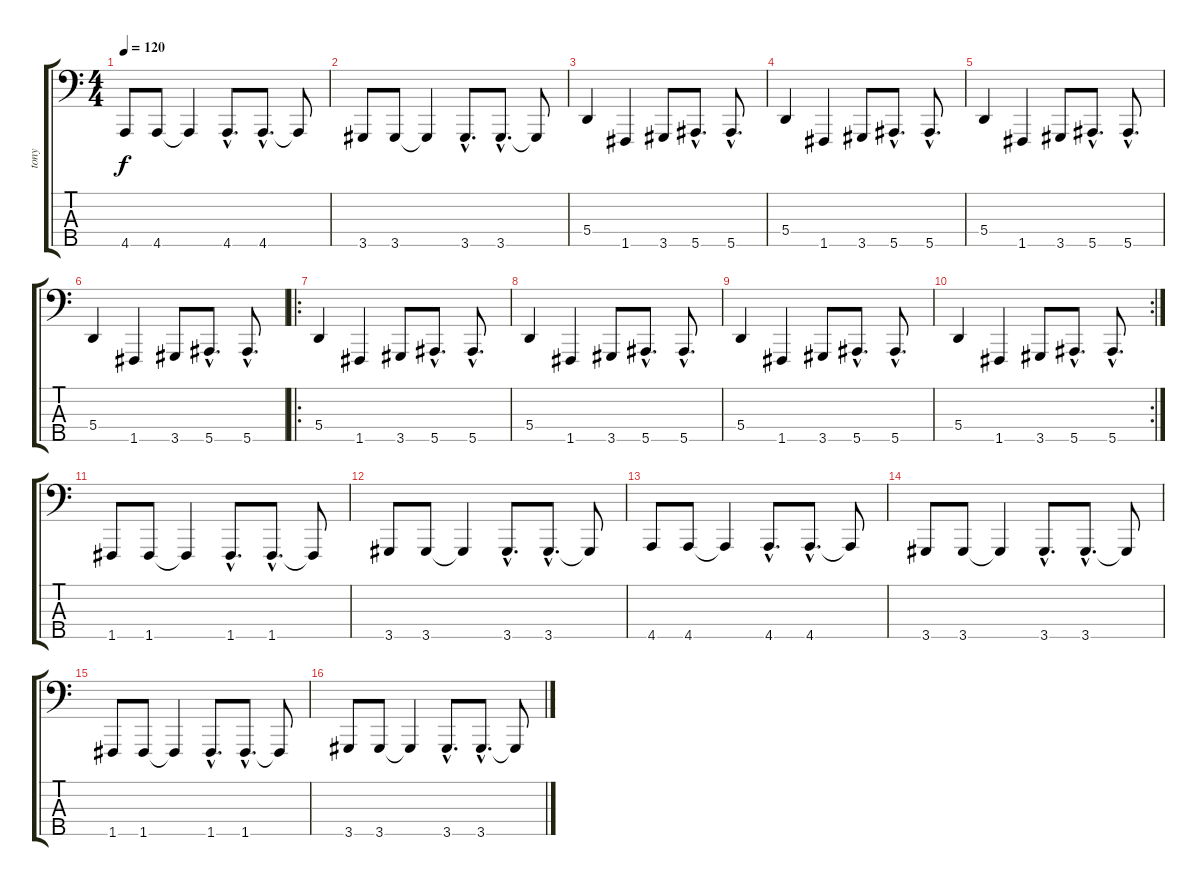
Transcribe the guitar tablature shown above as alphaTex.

\track ("tony" "tony") {instrument electricbassfinger}
\staff {score tabs}
\tuning (C2 G1 D1 A0 F0) {hide}
\ts (4 4)
\tempo 120
\clef f4
\ks c
4.5.8{dy f} 4.5.8 4.5{t}.4 4.5{hac}.8{d} 4.5{hac}.8{d} 4.5{t}.8 |
3.5.8 3.5.8 3.5{t}.4 3.5{hac}.8{d} 3.5{hac}.8{d} 3.5{t}.8 |
5.4.4 1.5.4 3.5.8 5.5{hac}.8{d} 5.5{hac}.8{d} |
5.4.4 1.5.4 3.5.8 5.5{hac}.8{d} 5.5{hac}.8{d} |
5.4.4 1.5.4 3.5.8 5.5{hac}.8{d} 5.5{hac}.8{d} |
5.4.4 1.5.4 3.5.8 5.5{hac}.8{d} 5.5{hac}.8{d} |
\ro
5.4.4 1.5.4 3.5.8 5.5{hac}.8{d} 5.5{hac}.8{d} |
5.4.4 1.5.4 3.5.8 5.5{hac}.8{d} 5.5{hac}.8{d} |
5.4.4 1.5.4 3.5.8 5.5{hac}.8{d} 5.5{hac}.8{d} |
\rc 2
5.4.4 1.5.4 3.5.8 5.5{hac}.8{d} 5.5{hac}.8{d} |
1.5.8 1.5.8 1.5{t}.4 1.5{hac}.8{d} 1.5{hac}.8{d} 1.5{t}.8 |
3.5.8 3.5.8 3.5{t}.4 3.5{hac}.8{d} 3.5{hac}.8{d} 3.5{t}.8 |
4.5.8 4.5.8 4.5{t}.4 4.5{hac}.8{d} 4.5{hac}.8{d} 4.5{t}.8 |
3.5.8 3.5.8 3.5{t}.4 3.5{hac}.8{d} 3.5{hac}.8{d} 3.5{t}.8 |
1.5.8 1.5.8 1.5{t}.4 1.5{hac}.8{d} 1.5{hac}.8{d} 1.5{t}.8 |
3.5.8 3.5.8 3.5{t}.4 3.5{hac}.8{d} 3.5{hac}.8{d} 3.5{t}.8
